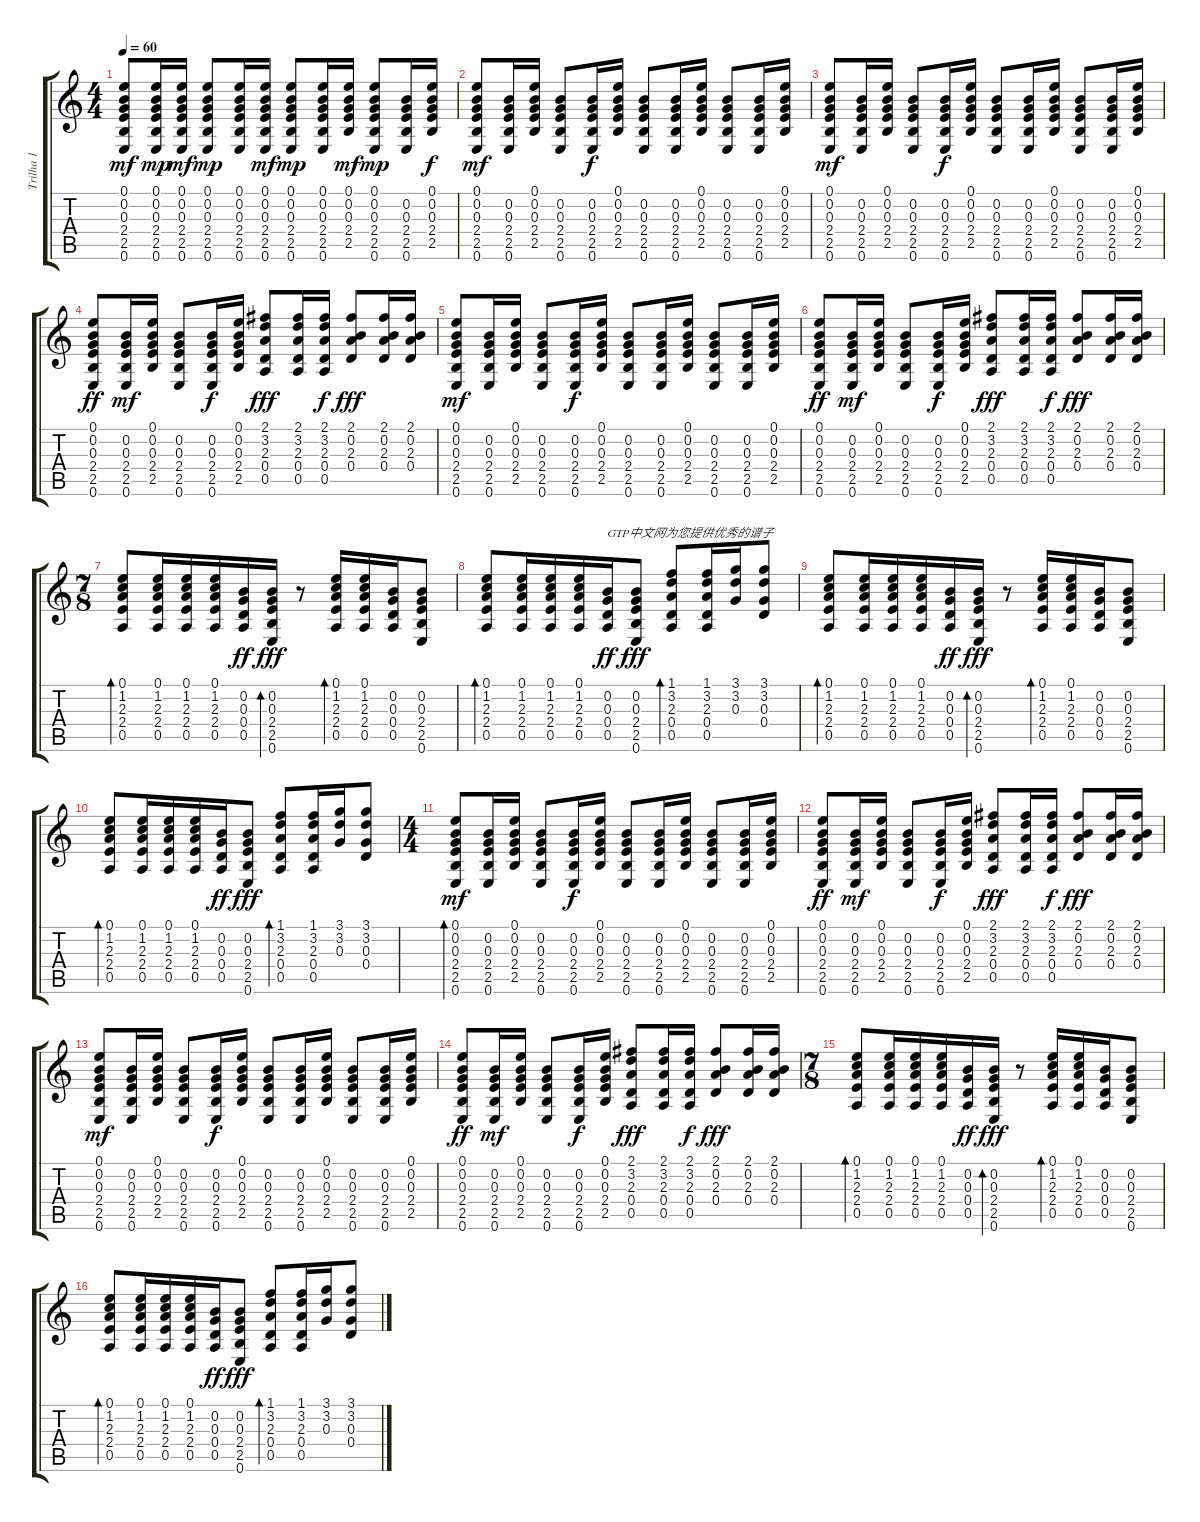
\track ("Trilha 1" "Trilha 1") {instrument acousticguitarnylon}
\staff {score tabs}
\tuning (E4 B3 G3 D3 A2 E2) {hide}
\ts (4 4)
\tempo 60
\clef g2
\ks c
(0.1 0.2 0.3 2.4 2.5 0.6).8{dy mf instrument acousticguitarnylon} (0.1 0.2 0.3 2.4 2.5 0.6).16{dy mp} (0.1 0.2 0.3 2.4 2.5 0.6).16{dy mf} (0.1 0.2 0.3 2.4 2.5 0.6).8{dy mp} (0.1 0.2 0.3 2.4 2.5 0.6).16 (0.1 0.2 0.3 2.4 2.5 0.6).16{dy mf} (0.1 0.2 0.3 2.4 2.5 0.6).8{dy mp} (0.1 0.2 0.3 2.4 2.5 0.6).16 (0.1 0.2 0.3 2.4 2.5).16{dy mf} (0.1 0.2 0.3 2.4 2.5 0.6).8{dy mp} (0.2 0.3 2.4 2.5 0.6).16 (0.1 0.2 0.3 2.4 2.5).16{dy f} |
(0.1 0.2 0.3 2.4 2.5 0.6).8{dy mf} (0.2 0.3 2.4 2.5 0.6).16 (0.1 0.2 0.3 2.4 2.5).16 (0.2 0.3 2.4 2.5 0.6).8 (0.2 0.3 2.4 2.5 0.6).16{dy f} (0.1 0.2 0.3 2.4 2.5).16 (0.2 0.3 2.4 2.5 0.6).8 (0.2 0.3 2.4 2.5 0.6).16 (0.1 0.2 0.3 2.4 2.5).16 (0.2 0.3 2.4 2.5 0.6).8 (0.2 0.3 2.4 2.5 0.6).16 (0.1 0.2 0.3 2.4 2.5).16 |
(0.1 0.2 0.3 2.4 2.5 0.6).8{dy mf} (0.2 0.3 2.4 2.5 0.6).16 (0.1 0.2 0.3 2.4 2.5).16 (0.2 0.3 2.4 2.5 0.6).8 (0.2 0.3 2.4 2.5 0.6).16{dy f} (0.1 0.2 0.3 2.4 2.5).16 (0.2 0.3 2.4 2.5 0.6).8 (0.2 0.3 2.4 2.5 0.6).16 (0.1 0.2 0.3 2.4 2.5).16 (0.2 0.3 2.4 2.5 0.6).8 (0.2 0.3 2.4 2.5 0.6).16 (0.1 0.2 0.3 2.4 2.5).16 |
(0.1 0.2 0.3 2.4 2.5 0.6).8{dy ff} (0.2 0.3 2.4 2.5 0.6).16{dy mf} (0.1 0.2 0.3 2.4 2.5).16 (0.2 0.3 2.4 2.5 0.6).8 (0.2 0.3 2.4 2.5 0.6).16{dy f} (0.1 0.2 0.3 2.4 2.5).16 (2.1 3.2 2.3 0.4 0.5).8{dy fff} (2.1 3.2 2.3 0.4 0.5).16 (2.1 3.2 2.3 0.4 0.5).16{dy f} (2.1 0.2 2.3 0.4).8{dy fff} (2.1 0.2 2.3 0.4).16 (2.1 0.2 2.3 0.4).16 |
(0.1 0.2 0.3 2.4 2.5 0.6).8{dy mf} (0.2 0.3 2.4 2.5 0.6).16 (0.1 0.2 0.3 2.4 2.5).16 (0.2 0.3 2.4 2.5 0.6).8 (0.2 0.3 2.4 2.5 0.6).16{dy f} (0.1 0.2 0.3 2.4 2.5).16 (0.2 0.3 2.4 2.5 0.6).8 (0.2 0.3 2.4 2.5 0.6).16 (0.1 0.2 0.3 2.4 2.5).16 (0.2 0.3 2.4 2.5 0.6).8 (0.2 0.3 2.4 2.5 0.6).16 (0.1 0.2 0.3 2.4 2.5).16 |
(0.1 0.2 0.3 2.4 2.5 0.6).8{dy ff} (0.2 0.3 2.4 2.5 0.6).16{dy mf} (0.1 0.2 0.3 2.4 2.5).16 (0.2 0.3 2.4 2.5 0.6).8 (0.2 0.3 2.4 2.5 0.6).16{dy f} (0.1 0.2 0.3 2.4 2.5).16 (2.1 3.2 2.3 0.4 0.5).8{dy fff} (2.1 3.2 2.3 0.4 0.5).16 (2.1 3.2 2.3 0.4 0.5).16{dy f} (2.1 0.2 2.3 0.4).8{dy fff} (2.1 0.2 2.3 0.4).16 (2.1 0.2 2.3 0.4).16 |
\ts (7 8)
(0.1 1.2 2.3 2.4 0.5).8{bd 30} (0.1 1.2 2.3 2.4 0.5).16 (0.1 1.2 2.3 2.4 0.5).16 (0.1 1.2 2.3 2.4 0.5).16 (0.2 0.3 0.4 0.5).16{dy ff} (0.2 0.3 2.4 2.5 0.6).16{bd 30 dy fff} r.8 (0.1 1.2 2.3 2.4 0.5).16{bd 30} (0.1 1.2 2.3 2.4 0.5).16 (0.2 0.3 0.4 0.5).16 (0.2 0.3 2.4 2.5 0.6).8 |
(0.1 1.2 2.3 2.4 0.5).8{bd 30} (0.1 1.2 2.3 2.4 0.5).16 (0.1 1.2 2.3 2.4 0.5).16 (0.1 1.2 2.3 2.4 0.5).16 (0.2 0.3 0.4 0.5).16{txt "GTP中文网为您提供优秀的谱子" dy ff} (0.2 0.3 2.4 2.5 0.6).8{dy fff} (1.1 3.2 2.3 0.4 0.5).8{bd 30} (1.1 3.2 2.3 0.4 0.5).16 (3.1 3.2 0.3).16 (3.1 3.2 0.3 0.4).8 |
(0.1 1.2 2.3 2.4 0.5).8{bd 30} (0.1 1.2 2.3 2.4 0.5).16 (0.1 1.2 2.3 2.4 0.5).16 (0.1 1.2 2.3 2.4 0.5).16 (0.2 0.3 0.4 0.5).16{dy ff} (0.2 0.3 2.4 2.5 0.6).16{bd 30 dy fff} r.8 (0.1 1.2 2.3 2.4 0.5).16{bd 30} (0.1 1.2 2.3 2.4 0.5).16 (0.2 0.3 0.4 0.5).16 (0.2 0.3 2.4 2.5 0.6).8 |
(0.1 1.2 2.3 2.4 0.5).8{bd 30} (0.1 1.2 2.3 2.4 0.5).16 (0.1 1.2 2.3 2.4 0.5).16 (0.1 1.2 2.3 2.4 0.5).16 (0.2 0.3 0.4 0.5).16{dy ff} (0.2 0.3 2.4 2.5 0.6).8{dy fff} (1.1 3.2 2.3 0.4 0.5).8{bd 30} (1.1 3.2 2.3 0.4 0.5).16 (3.1 3.2 0.3).16 (3.1 3.2 0.3 0.4).8 |
\ts (4 4)
(0.1 0.2 0.3 2.4 2.5 0.6).8{bd 30 dy mf} (0.2 0.3 2.4 2.5 0.6).16 (0.1 0.2 0.3 2.4 2.5).16 (0.2 0.3 2.4 2.5 0.6).8 (0.2 0.3 2.4 2.5 0.6).16{dy f} (0.1 0.2 0.3 2.4 2.5).16 (0.2 0.3 2.4 2.5 0.6).8 (0.2 0.3 2.4 2.5 0.6).16 (0.1 0.2 0.3 2.4 2.5).16 (0.2 0.3 2.4 2.5 0.6).8 (0.2 0.3 2.4 2.5 0.6).16 (0.1 0.2 0.3 2.4 2.5).16 |
(0.1 0.2 0.3 2.4 2.5 0.6).8{dy ff} (0.2 0.3 2.4 2.5 0.6).16{dy mf} (0.1 0.2 0.3 2.4 2.5).16 (0.2 0.3 2.4 2.5 0.6).8 (0.2 0.3 2.4 2.5 0.6).16{dy f} (0.1 0.2 0.3 2.4 2.5).16 (2.1 3.2 2.3 0.4 0.5).8{dy fff} (2.1 3.2 2.3 0.4 0.5).16 (2.1 3.2 2.3 0.4 0.5).16{dy f} (2.1 0.2 2.3 0.4).8{dy fff} (2.1 0.2 2.3 0.4).16 (2.1 0.2 2.3 0.4).16 |
(0.1 0.2 0.3 2.4 2.5 0.6).8{dy mf} (0.2 0.3 2.4 2.5 0.6).16 (0.1 0.2 0.3 2.4 2.5).16 (0.2 0.3 2.4 2.5 0.6).8 (0.2 0.3 2.4 2.5 0.6).16{dy f} (0.1 0.2 0.3 2.4 2.5).16 (0.2 0.3 2.4 2.5 0.6).8 (0.2 0.3 2.4 2.5 0.6).16 (0.1 0.2 0.3 2.4 2.5).16 (0.2 0.3 2.4 2.5 0.6).8 (0.2 0.3 2.4 2.5 0.6).16 (0.1 0.2 0.3 2.4 2.5).16 |
(0.1 0.2 0.3 2.4 2.5 0.6).8{dy ff} (0.2 0.3 2.4 2.5 0.6).16{dy mf} (0.1 0.2 0.3 2.4 2.5).16 (0.2 0.3 2.4 2.5 0.6).8 (0.2 0.3 2.4 2.5 0.6).16{dy f} (0.1 0.2 0.3 2.4 2.5).16 (2.1 3.2 2.3 0.4 0.5).8{dy fff} (2.1 3.2 2.3 0.4 0.5).16 (2.1 3.2 2.3 0.4 0.5).16{dy f} (2.1 0.2 2.3 0.4).8{dy fff} (2.1 0.2 2.3 0.4).16 (2.1 0.2 2.3 0.4).16 |
\ts (7 8)
(0.1 1.2 2.3 2.4 0.5).8{bd 30} (0.1 1.2 2.3 2.4 0.5).16 (0.1 1.2 2.3 2.4 0.5).16 (0.1 1.2 2.3 2.4 0.5).16 (0.2 0.3 0.4 0.5).16{dy ff} (0.2 0.3 2.4 2.5 0.6).16{bd 30 dy fff} r.8 (0.1 1.2 2.3 2.4 0.5).16{bd 30} (0.1 1.2 2.3 2.4 0.5).16 (0.2 0.3 0.4 0.5).16 (0.2 0.3 2.4 2.5 0.6).8 |
(0.1 1.2 2.3 2.4 0.5).8{bd 30} (0.1 1.2 2.3 2.4 0.5).16 (0.1 1.2 2.3 2.4 0.5).16 (0.1 1.2 2.3 2.4 0.5).16 (0.2 0.3 0.4 0.5).16{dy ff} (0.2 0.3 2.4 2.5 0.6).8{dy fff} (1.1 3.2 2.3 0.4 0.5).8{bd 30} (1.1 3.2 2.3 0.4 0.5).16 (3.1 3.2 0.3).16 (3.1 3.2 0.3 0.4).8
